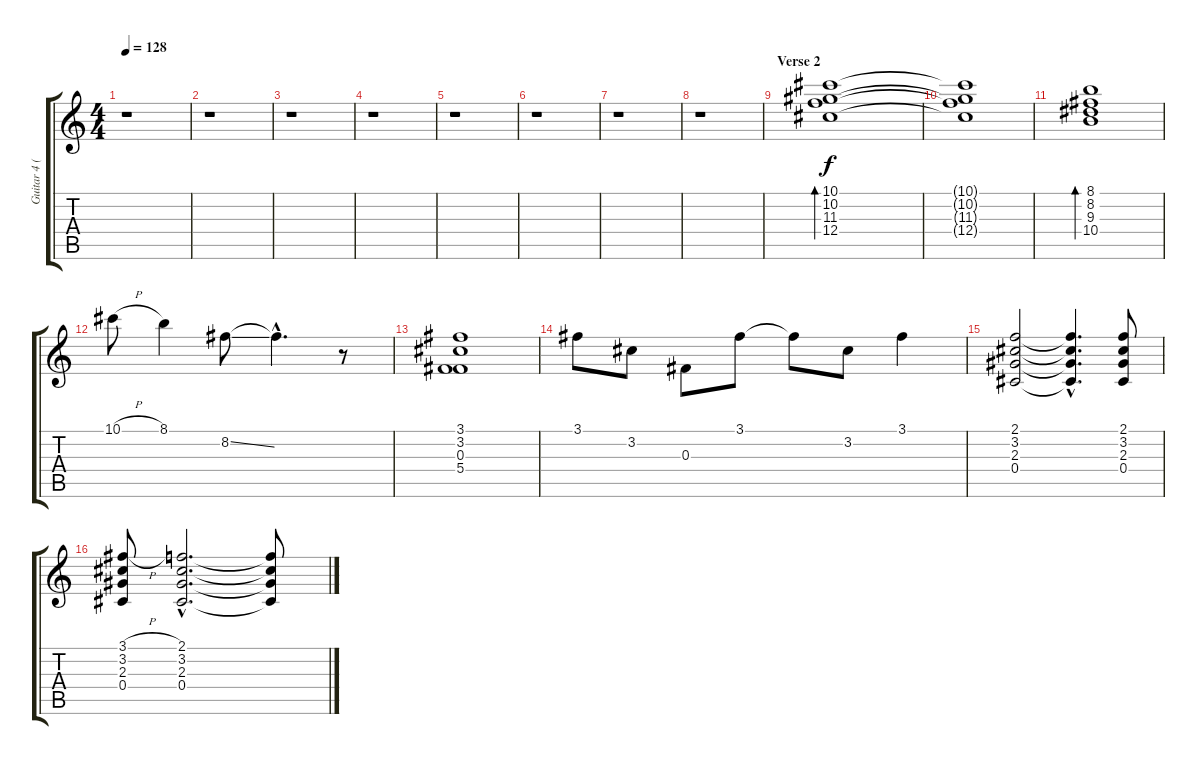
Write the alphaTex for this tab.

\track ("Guitar 4 (Slash)" "Guitar 4 (") {instrument electricguitarjazz}
\staff {score tabs}
\tuning (Eb4 Bb3 Gb3 Db3 Ab2 Eb2) {hide}
\ts (4 4)
\tempo 128
\clef g2
\ks c
r.1{dy f} |
r.1 |
r.1 |
r.1 |
r.1 |
r.1 |
r.1 |
r.1 |
\section ("" "Verse 2")
(10.1 10.2 11.3 12.4).1{bd 120} |
(10.1{t} 10.2{t} 11.3{t} 12.4{t}).1 |
(8.1 8.2 9.3 10.4).1{bd 120} |
10.1{h}.8 8.1.4 8.2{ss}.8 8.2{hac t}.4{d} r.8 |
(3.1 3.2 0.3 5.4).1 |
3.1.8 3.2.8 0.3.8 3.1.8 3.1{t}.8 3.2.8 3.1.4 |
(2.1 3.2 2.3 0.4).2 (2.1{hac t} 3.2{hac t} 2.3{hac t} 0.4{hac t}).4{d} (2.1 3.2 2.3 0.4).8 |
(3.1{h} 3.2 2.3 0.4).8 (2.1{hac} 3.2{hac} 2.3{hac} 0.4{hac}).2{d} (2.1{t} 3.2{t} 2.3{t} 0.4{t}).8
